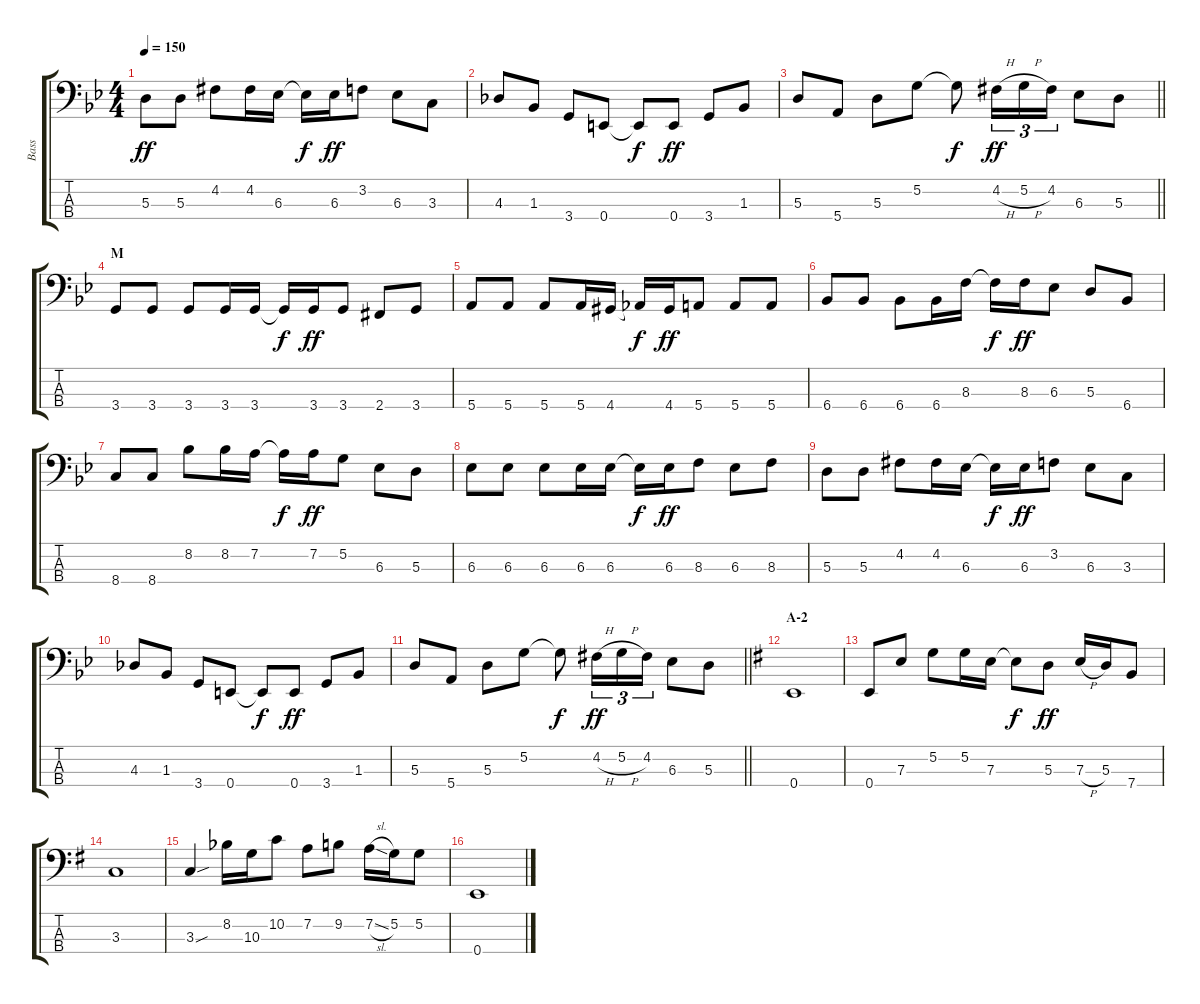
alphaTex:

\track ("Bass" "Bass") {instrument electricbasspick}
\staff {score tabs}
\tuning (G2 D2 A1 E1) {hide}
\ts (4 4)
\tempo 150
\clef f4
\ks bb
5.3.8{dy ff} 5.3.8 4.2{acc #}.8 4.2{acc #}.16 6.3.16 6.3{t}.16{dy f} 6.3.16{dy ff} 3.2.8 6.3.8 3.3.8 |
4.3.8 1.3.8 3.4.8 0.4.8 0.4{t}.8{dy f} 0.4.8{dy ff} 3.4.8 1.3.8 |
\barLineRight lightlight
5.3.8 5.4.8 5.3.8 5.2.8 5.2{t}.8{dy f} 4.2{h acc #}.16{tu (3 2) dy ff} 5.2{h}.16{tu (3 2)} 4.2{acc #}.16{tu (3 2)} 6.3.8 5.3.8 |
\section ("" "M")
3.4.8 3.4.8 3.4.8 3.4.16 3.4.16 3.4{t}.16{dy f} 3.4.16{dy ff} 3.4.8 2.4{acc #}.8 3.4.8 |
5.4.8 5.4.8 5.4.8 5.4.16 4.4{acc #}.16 4.4{t}.16{dy f} 4.4{acc #}.16{dy ff} 5.4.8 5.4.8 5.4.8 |
6.4.8 6.4.8 6.4.8 6.4.16 8.3.16 8.3{t}.16{dy f} 8.3.16{dy ff} 6.3.8 5.3.8 6.4.8 |
8.4.8 8.4.8 8.2.8 8.2.16 7.2.16 7.2{t}.16{dy f} 7.2.16{dy ff} 5.2.8 6.3.8 5.3.8 |
6.3.8 6.3.8 6.3.8 6.3.16 6.3.16 6.3{t}.16{dy f} 6.3.16{dy ff} 8.3.8 6.3.8 8.3.8 |
5.3.8 5.3.8 4.2{acc #}.8 4.2{acc #}.16 6.3.16 6.3{t}.16{dy f} 6.3.16{dy ff} 3.2.8 6.3.8 3.3.8 |
4.3.8 1.3.8 3.4.8 0.4.8 0.4{t}.8{dy f} 0.4.8{dy ff} 3.4.8 1.3.8 |
\barLineRight lightlight
5.3.8 5.4.8 5.3.8 5.2.8 5.2{t}.8{dy f} 4.2{h acc #}.16{tu (3 2) dy ff} 5.2{h}.16{tu (3 2)} 4.2{acc #}.16{tu (3 2)} 6.3.8 5.3.8 |
\section ("" "A-2")
\ks g
0.4.1 |
0.4.8 7.3.8 5.2.8 5.2.16 7.3.16 7.3{t}.8{dy f} 5.3.8{dy ff} 7.3{h}.16 5.3.16 7.4.8 |
3.3.1 |
3.3{sou}.4 8.2{acc b}.16 10.3.16 10.2.8 7.2.8 9.2.8 7.2{sl}.16 5.2.16 5.2.8 |
0.4.1
